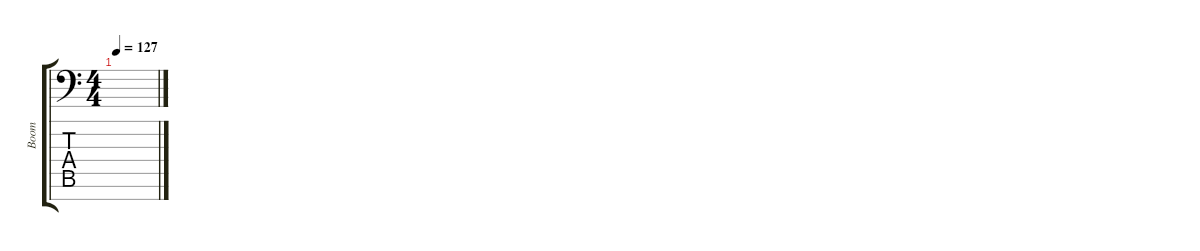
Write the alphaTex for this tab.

\track ("Boom" "Boom") {instrument overdrivenguitar}
\staff {score tabs}
\tuning (E4 B3 G3 D3 A2 E2 C-1) {hide}
\ts (4 4)
\tempo 127
\clef f4
\ks c
